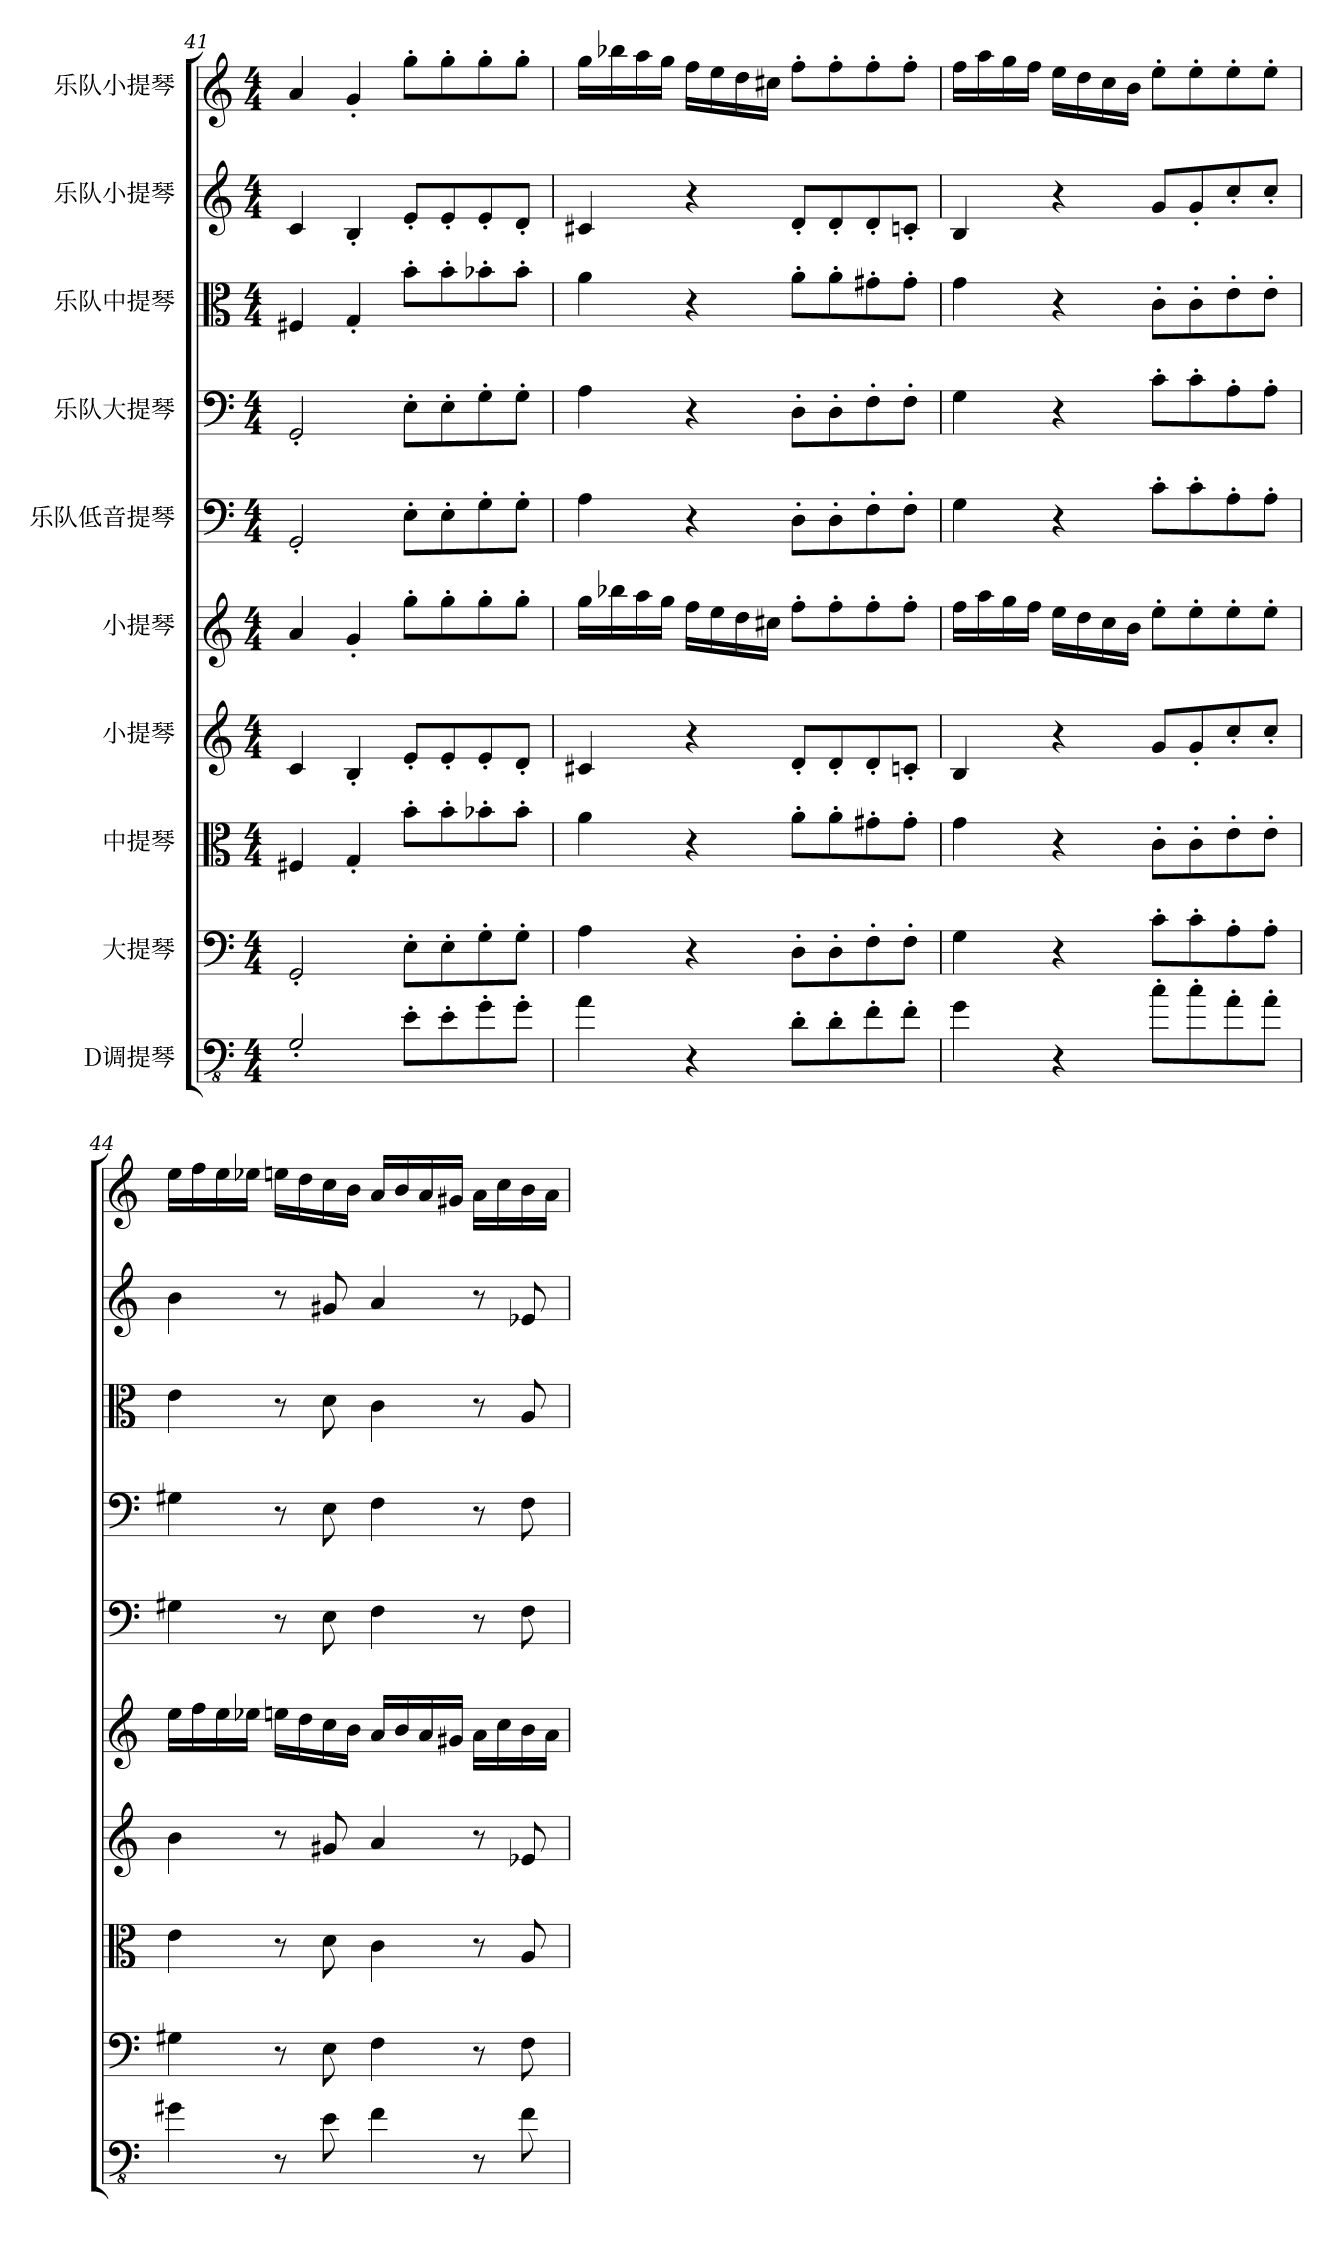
**kern	**kern	**kern	**kern	**kern	**kern	**kern	**kern	**kern	**kern
*part10	*part9	*part8	*part7	*part6	*part5	*part4	*part3	*part2	*part1
*staff10	*staff9	*staff8	*staff7	*staff6	*staff5	*staff4	*staff3	*staff2	*staff1
*I"D调提琴	*I"大提琴	*I"中提琴	*I"小提琴	*I"小提琴	*I"乐队低音提琴	*I"乐队大提琴	*I"乐队中提琴	*I"乐队小提琴	*I"乐队小提琴
*clefFv4	*clefF4	*clefC3	*clefG2	*clefG2	*clefF4	*clefF4	*clefC3	*clefG2	*clefG2
*ITrd7c12	*	*	*	*	*ITrd7c12	*	*	*	*
*k[]	*k[]	*k[]	*k[]	*k[]	*k[]	*k[]	*k[]	*k[]	*k[]
*M4/4	*M4/4	*M4/4	*M4/4	*M4/4	*M4/4	*M4/4	*M4/4	*M4/4	*M4/4
=41	=41	=41	=41	=41	=41	=41	=41	=41	=41
2GGG'/	2GG'/	4F#X/	4c/	4a/	2GGG'/	2GG'/	4F#X/	4c/	4a/
.	.	4G'/	4B'/	4g'/	.	.	4G'/	4B'/	4g'/
8EE'\L	8E'\L	8b'\L	8e'/L	8gg'\L	8EE'\L	8E'\L	8b'\L	8e'/L	8gg'\L
8EE'\	8E'\	8b'\	8e'/	8gg'\	8EE'\	8E'\	8b'\	8e'/	8gg'\
8GG'\	8G'\	8b-X'\	8e'/	8gg'\	8GG'\	8G'\	8b-X'\	8e'/	8gg'\
8GG'\J	8G'\J	8b-'\J	8d'/J	8gg'\J	8GG'\J	8G'\J	8b-'\J	8d'/J	8gg'\J
!!LO:PB:g=z
=42	=42	=42	=42	=42	=42	=42	=42	=42	=42
4AA\	4A\	4a\	4c#X/	16gg\LL	4AA\	4A\	4a\	4c#X/	16gg\LL
.	.	.	.	16bb-X\	.	.	.	.	16bb-X\
.	.	.	.	16aa\	.	.	.	.	16aa\
.	.	.	.	16gg\JJ	.	.	.	.	16gg\JJ
4r	4r	4r	4r	16ff\LL	4r	4r	4r	4r	16ff\LL
.	.	.	.	16ee\	.	.	.	.	16ee\
.	.	.	.	16dd\	.	.	.	.	16dd\
.	.	.	.	16cc#X\JJ	.	.	.	.	16cc#X\JJ
8DD'\L	8D'\L	8a'\L	8d'/L	8ff'\L	8DD'\L	8D'\L	8a'\L	8d'/L	8ff'\L
8DD'\	8D'\	8a'\	8d'/	8ff'\	8DD'\	8D'\	8a'\	8d'/	8ff'\
8FF'\	8F'\	8g#X'\	8d'/	8ff'\	8FF'\	8F'\	8g#X'\	8d'/	8ff'\
8FF'\J	8F'\J	8g#'\J	8cn'/J	8ff'\J	8FF'\J	8F'\J	8g#'\J	8cn'/J	8ff'\J
=43	=43	=43	=43	=43	=43	=43	=43	=43	=43
4GG\	4G\	4g\	4B/	16ff\LL	4GG\	4G\	4g\	4B/	16ff\LL
.	.	.	.	16aa\	.	.	.	.	16aa\
.	.	.	.	16gg\	.	.	.	.	16gg\
.	.	.	.	16ff\JJ	.	.	.	.	16ff\JJ
4r	4r	4r	4r	16ee\LL	4r	4r	4r	4r	16ee\LL
.	.	.	.	16dd\	.	.	.	.	16dd\
.	.	.	.	16cc\	.	.	.	.	16cc\
.	.	.	.	16b\JJ	.	.	.	.	16b\JJ
8C'\L	8c'\L	8c'\L	8g/L	8ee'\L	8C'\L	8c'\L	8c'\L	8g/L	8ee'\L
8C'\	8c'\	8c'\	8g'/	8ee'\	8C'\	8c'\	8c'\	8g'/	8ee'\
8AA'\	8A'\	8e'\	8cc'/	8ee'\	8AA'\	8A'\	8e'\	8cc'/	8ee'\
8AA'\J	8A'\J	8e'\J	8cc'/J	8ee'\J	8AA'\J	8A'\J	8e'\J	8cc'/J	8ee'\J
!!LO:PB:g=z
=44	=44	=44	=44	=44	=44	=44	=44	=44	=44
4GG#X\	4G#X\	4e\	4b\	16ee\LL	4GG#X\	4G#X\	4e\	4b\	16ee\LL
.	.	.	.	16ff\	.	.	.	.	16ff\
.	.	.	.	16ee\	.	.	.	.	16ee\
.	.	.	.	16ee-X\JJ	.	.	.	.	16ee-X\JJ
8r	8r	8r	8r	16een\LL	8r	8r	8r	8r	16een\LL
.	.	.	.	16dd\	.	.	.	.	16dd\
8EE\	8E\	8d\	8g#X/	16cc\	8EE\	8E\	8d\	8g#X/	16cc\
.	.	.	.	16b\JJ	.	.	.	.	16b\JJ
4FF\	4F\	4c\	4a/	16a/LL	4FF\	4F\	4c\	4a/	16a/LL
.	.	.	.	16b/	.	.	.	.	16b/
.	.	.	.	16a/	.	.	.	.	16a/
.	.	.	.	16g#X/JJ	.	.	.	.	16g#X/JJ
8r	8r	8r	8r	16a\LL	8r	8r	8r	8r	16a\LL
.	.	.	.	16cc\	.	.	.	.	16cc\
8FF\	8F\	8A/	8e-X/	16b\	8FF\	8F\	8A/	8e-X/	16b\
.	.	.	.	16a\JJ	.	.	.	.	16a\JJ
=	=	=	=	=	=	=	=	=	=
*-	*-	*-	*-	*-	*-	*-	*-	*-	*-
